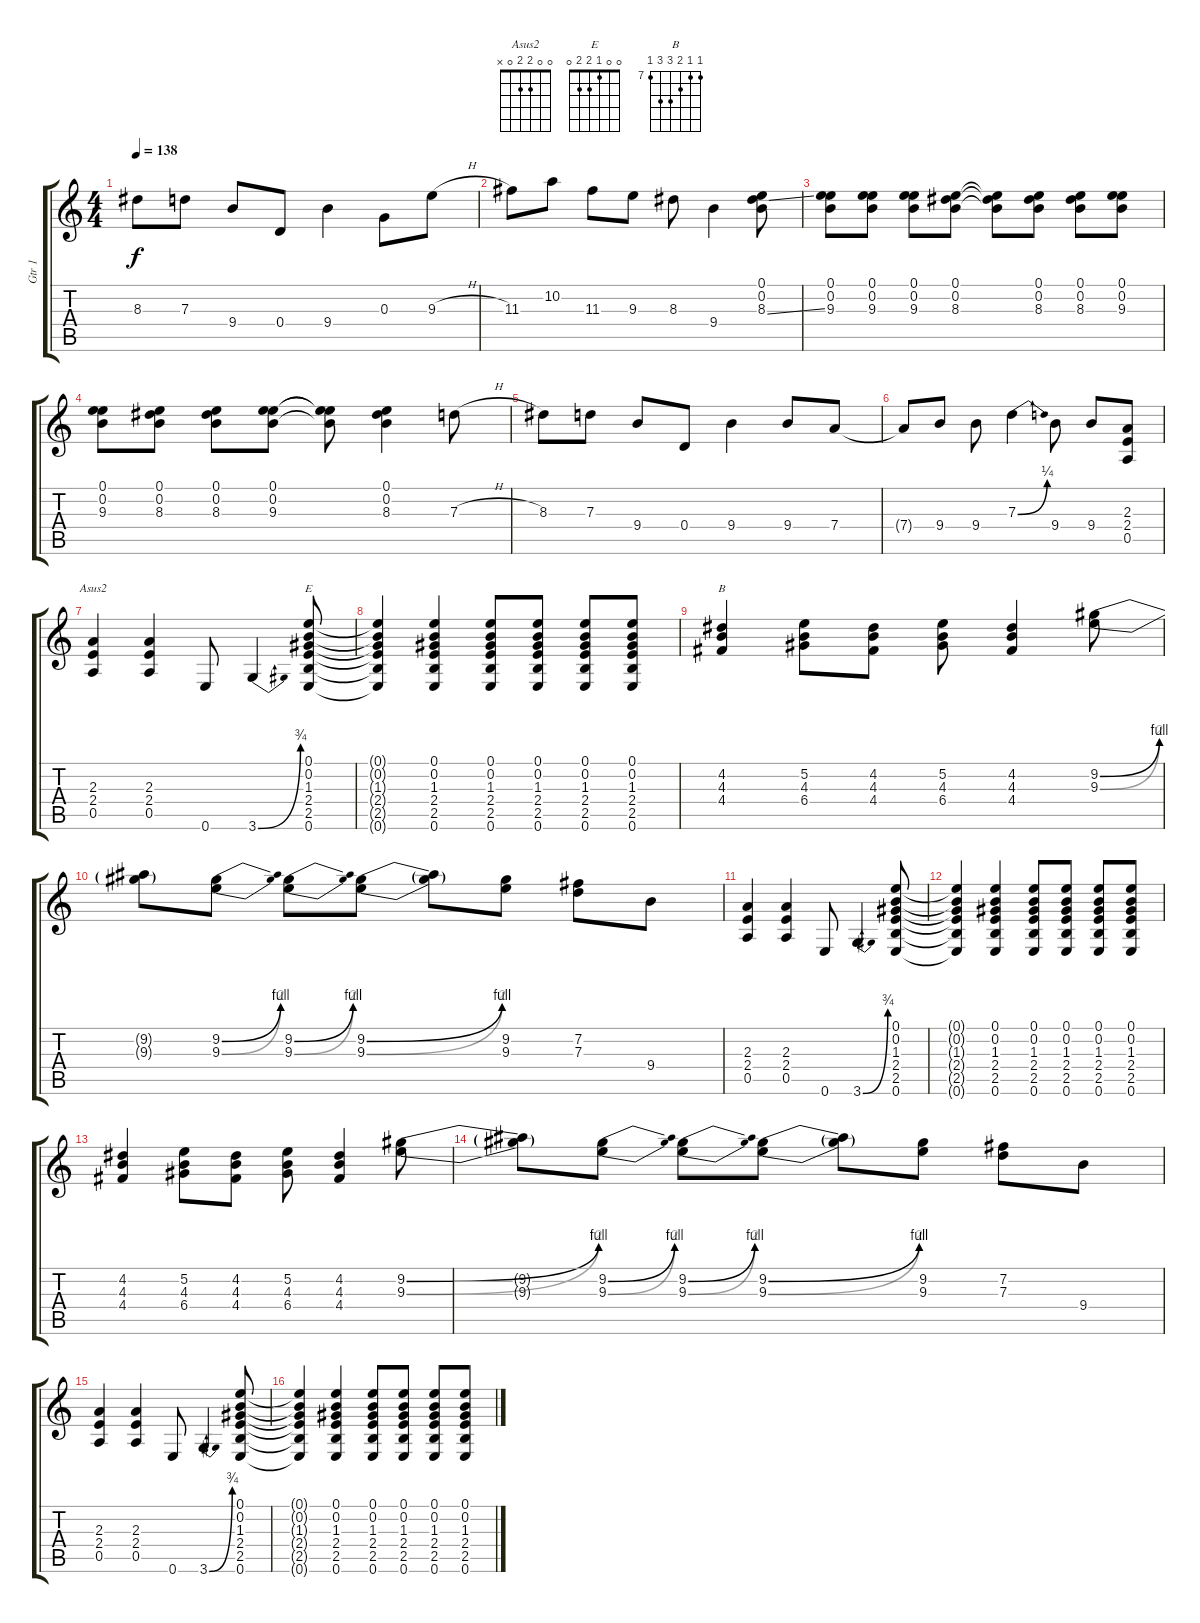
\track ("Gtr 1" "Gtr 1") {instrument distortionguitar}
\staff {score tabs}
\tuning (E4 B3 G3 D3 A2 E2) {hide}
\chord ("Asus2" 0 0 2 2 0 x)
\chord ("E" 0 0 1 2 2 0)
\chord ("B" 7 7 8 9 9 7) {firstfret 7}
\ts (4 4)
\tempo 138
\clef g2
\ks c
8.3.8{dy f} 7.3.8 9.4.8 0.4.8 9.4.4 0.3.8 9.3{h}.8 |
11.3.8 10.2.8 11.3.8 9.3.8 8.3.8 9.4.4 (0.1 0.2 8.3{ss}).8 |
(0.1 0.2 9.3).8 (0.1 0.2 9.3).8 (0.1 0.2 9.3).8 (0.1 0.2 8.3).8 (0.1{t} 0.2{t} 8.3{t}).8 (0.1 0.2 8.3).8 (0.1 0.2 8.3).8 (0.1 0.2 9.3).8 |
(0.1 0.2 9.3).8 (0.1 0.2 8.3).8 (0.1 0.2 8.3).8 (0.1 0.2 9.3).8 (0.1{t} 0.2{t} 9.3{t}).8 (0.1 0.2 8.3).4 7.3{h}.8 |
8.3.8 7.3.8 9.4.8 0.4.8 9.4.4 9.4.8 7.4.8 |
7.4{t}.8 9.4.8 9.4.8 7.3{be (bend 0 0 60 1)}.4 9.4.8 9.4.8 (2.3 2.4 0.5).8 |
(2.3 2.4 0.5).4{ch "Asus2"} (2.3 2.4 0.5).4 0.6.8 3.6{be (bend 0 0 60 3)}.4 (0.1 0.2 1.3 2.4 2.5 0.6).8{ch "E"} |
(0.1{t} 0.2{t} 1.3{t} 2.4{t} 2.5{t} 0.6{t}).4 (0.1 0.2 1.3 2.4 2.5 0.6).4 (0.1 0.2 1.3 2.4 2.5 0.6).8 (0.1 0.2 1.3 2.4 2.5 0.6).8 (0.1 0.2 1.3 2.4 2.5 0.6).8 (0.1 0.2 1.3 2.4 2.5 0.6).8 |
(4.2 4.3 4.4).4{ch "B"} (5.2 4.3 6.4).8 (4.2 4.3 4.4).8 (5.2 4.3 6.4).8 (4.2 4.3 4.4).4 (9.2{be (bend 0 0 60 4)} 9.3{be (bend 0 0 60 8)}).8 |
(9.2{t} 9.3{t}).8 (9.2{be (bend 0 0 60 4)} 9.3{be (bend 0 0 60 8)}).8 (9.2{be (bend 0 0 60 4)} 9.3{be (bend 0 0 60 8)}).8 (9.2{be (bend 0 0 60 4)} 9.3{be (bend 0 0 60 8)}).8 (9.2{t} 9.3{t}).8 (9.2 9.3).8 (7.2 7.3).8 9.4.8 |
(2.3 2.4 0.5).4 (2.3 2.4 0.5).4 0.6.8 3.6{be (bend 0 0 60 3)}.4 (0.1 0.2 1.3 2.4 2.5 0.6).8 |
(0.1{t} 0.2{t} 1.3{t} 2.4{t} 2.5{t} 0.6{t}).4 (0.1 0.2 1.3 2.4 2.5 0.6).4 (0.1 0.2 1.3 2.4 2.5 0.6).8 (0.1 0.2 1.3 2.4 2.5 0.6).8 (0.1 0.2 1.3 2.4 2.5 0.6).8 (0.1 0.2 1.3 2.4 2.5 0.6).8 |
(4.2 4.3 4.4).4 (5.2 4.3 6.4).8 (4.2 4.3 4.4).8 (5.2 4.3 6.4).8 (4.2 4.3 4.4).4 (9.2{be (bend 0 0 60 4)} 9.3{be (bend 0 0 60 8)}).8 |
(9.2{t} 9.3{t}).8 (9.2{be (bend 0 0 60 4)} 9.3{be (bend 0 0 60 8)}).8 (9.2{be (bend 0 0 60 4)} 9.3{be (bend 0 0 60 8)}).8 (9.2{be (bend 0 0 60 4)} 9.3{be (bend 0 0 60 8)}).8 (9.2{t} 9.3{t}).8 (9.2 9.3).8 (7.2 7.3).8 9.4.8 |
(2.3 2.4 0.5).4 (2.3 2.4 0.5).4 0.6.8 3.6{be (bend 0 0 60 3)}.4 (0.1 0.2 1.3 2.4 2.5 0.6).8 |
(0.1{t} 0.2{t} 1.3{t} 2.4{t} 2.5{t} 0.6{t}).4 (0.1 0.2 1.3 2.4 2.5 0.6).4 (0.1 0.2 1.3 2.4 2.5 0.6).8 (0.1 0.2 1.3 2.4 2.5 0.6).8 (0.1 0.2 1.3 2.4 2.5 0.6).8 (0.1 0.2 1.3 2.4 2.5 0.6).8
